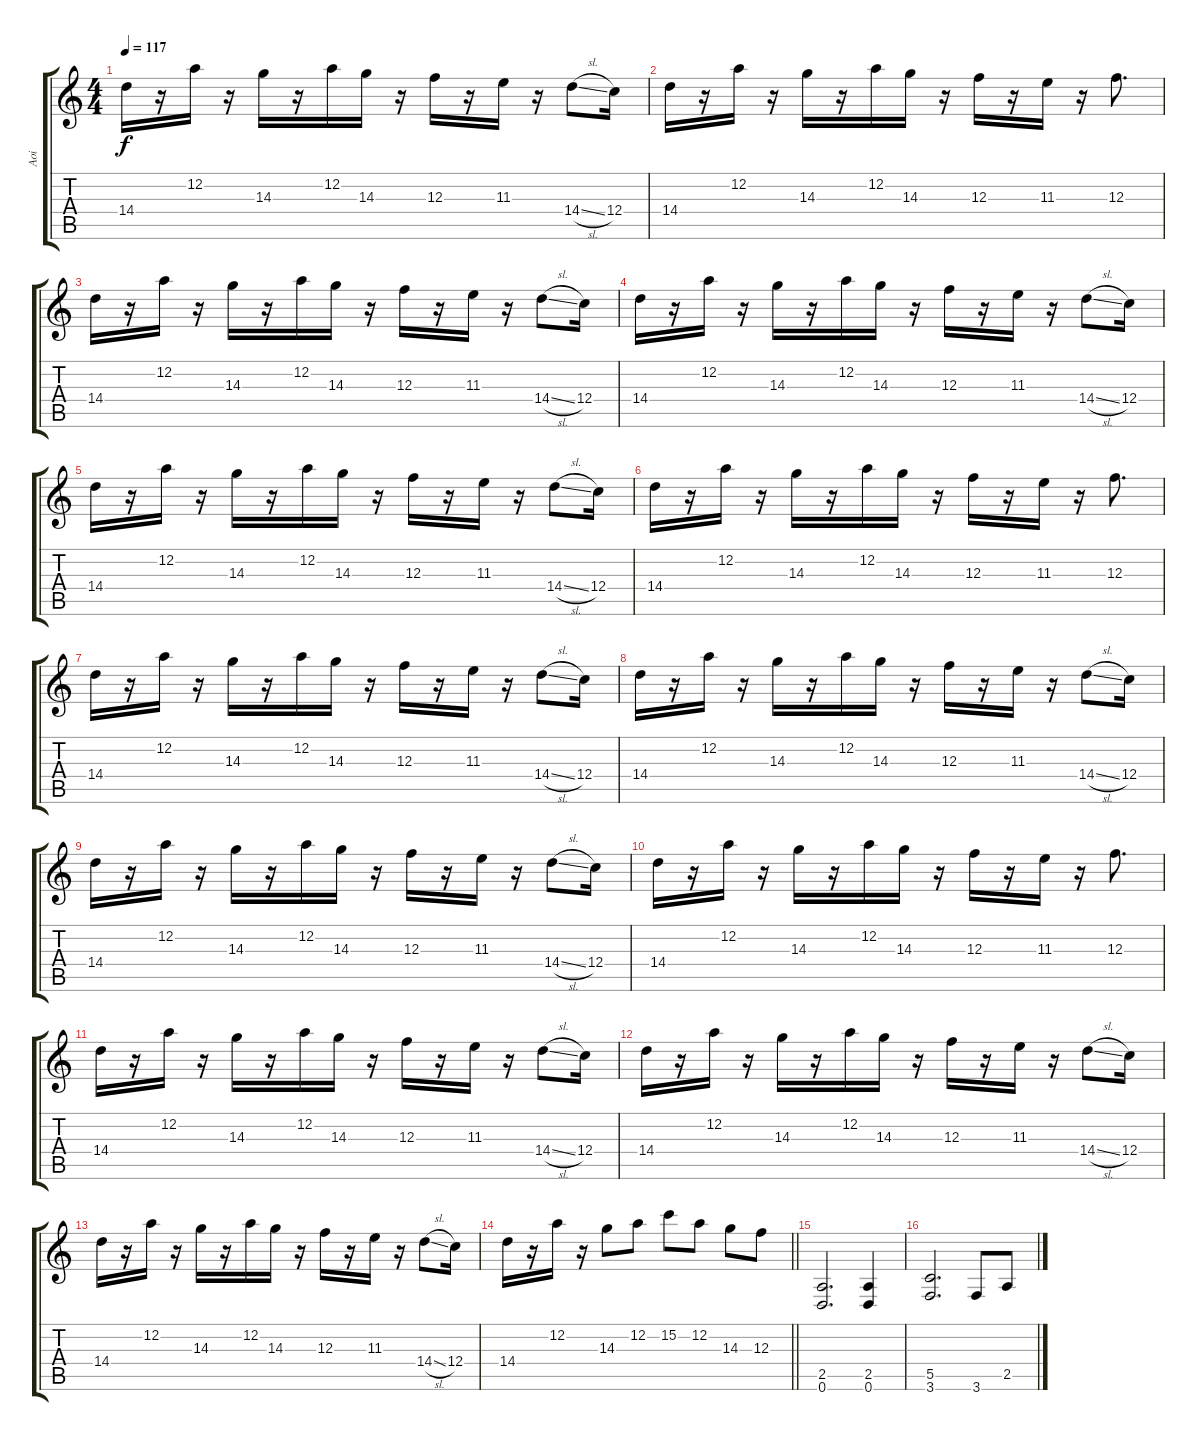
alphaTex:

\track ("Aoi" "Aoi") {instrument distortionguitar}
\staff {score tabs}
\tuning (D4 A3 F3 C3 G2 D2) {hide}
\ts (4 4)
\tempo 117
\clef g2
\ks c
14.4.16{dy f} r.16 12.2.16 r.16 14.3.16 r.16 12.2.16 14.3.16 r.16 12.3.16 r.16 11.3.16 r.16 14.4{sl}.8 12.4.16 |
14.4.16 r.16 12.2.16 r.16 14.3.16 r.16 12.2.16 14.3.16 r.16 12.3.16 r.16 11.3.16 r.16 12.3.8{d} |
14.4.16 r.16 12.2.16 r.16 14.3.16 r.16 12.2.16 14.3.16 r.16 12.3.16 r.16 11.3.16 r.16 14.4{sl}.8 12.4.16 |
14.4.16 r.16 12.2.16 r.16 14.3.16 r.16 12.2.16 14.3.16 r.16 12.3.16 r.16 11.3.16 r.16 14.4{sl}.8 12.4.16 |
14.4.16 r.16 12.2.16 r.16 14.3.16 r.16 12.2.16 14.3.16 r.16 12.3.16 r.16 11.3.16 r.16 14.4{sl}.8 12.4.16 |
14.4.16 r.16 12.2.16 r.16 14.3.16 r.16 12.2.16 14.3.16 r.16 12.3.16 r.16 11.3.16 r.16 12.3.8{d} |
14.4.16 r.16 12.2.16 r.16 14.3.16 r.16 12.2.16 14.3.16 r.16 12.3.16 r.16 11.3.16 r.16 14.4{sl}.8 12.4.16 |
14.4.16 r.16 12.2.16 r.16 14.3.16 r.16 12.2.16 14.3.16 r.16 12.3.16 r.16 11.3.16 r.16 14.4{sl}.8 12.4.16 |
14.4.16 r.16 12.2.16 r.16 14.3.16 r.16 12.2.16 14.3.16 r.16 12.3.16 r.16 11.3.16 r.16 14.4{sl}.8 12.4.16 |
14.4.16 r.16 12.2.16 r.16 14.3.16 r.16 12.2.16 14.3.16 r.16 12.3.16 r.16 11.3.16 r.16 12.3.8{d} |
14.4.16 r.16 12.2.16 r.16 14.3.16 r.16 12.2.16 14.3.16 r.16 12.3.16 r.16 11.3.16 r.16 14.4{sl}.8 12.4.16 |
14.4.16 r.16 12.2.16 r.16 14.3.16 r.16 12.2.16 14.3.16 r.16 12.3.16 r.16 11.3.16 r.16 14.4{sl}.8 12.4.16 |
14.4.16 r.16 12.2.16 r.16 14.3.16 r.16 12.2.16 14.3.16 r.16 12.3.16 r.16 11.3.16 r.16 14.4{sl}.8 12.4.16 |
\barLineRight lightlight
14.4.16 r.16 12.2.16 r.16 14.3.8 12.2.8 15.2.8 12.2.8 14.3.8 12.3.8 |
(2.5 0.6).2{d instrument distortionguitar} (2.5 0.6).4 |
(5.5 3.6).2{d} 3.6.8 2.5.8
